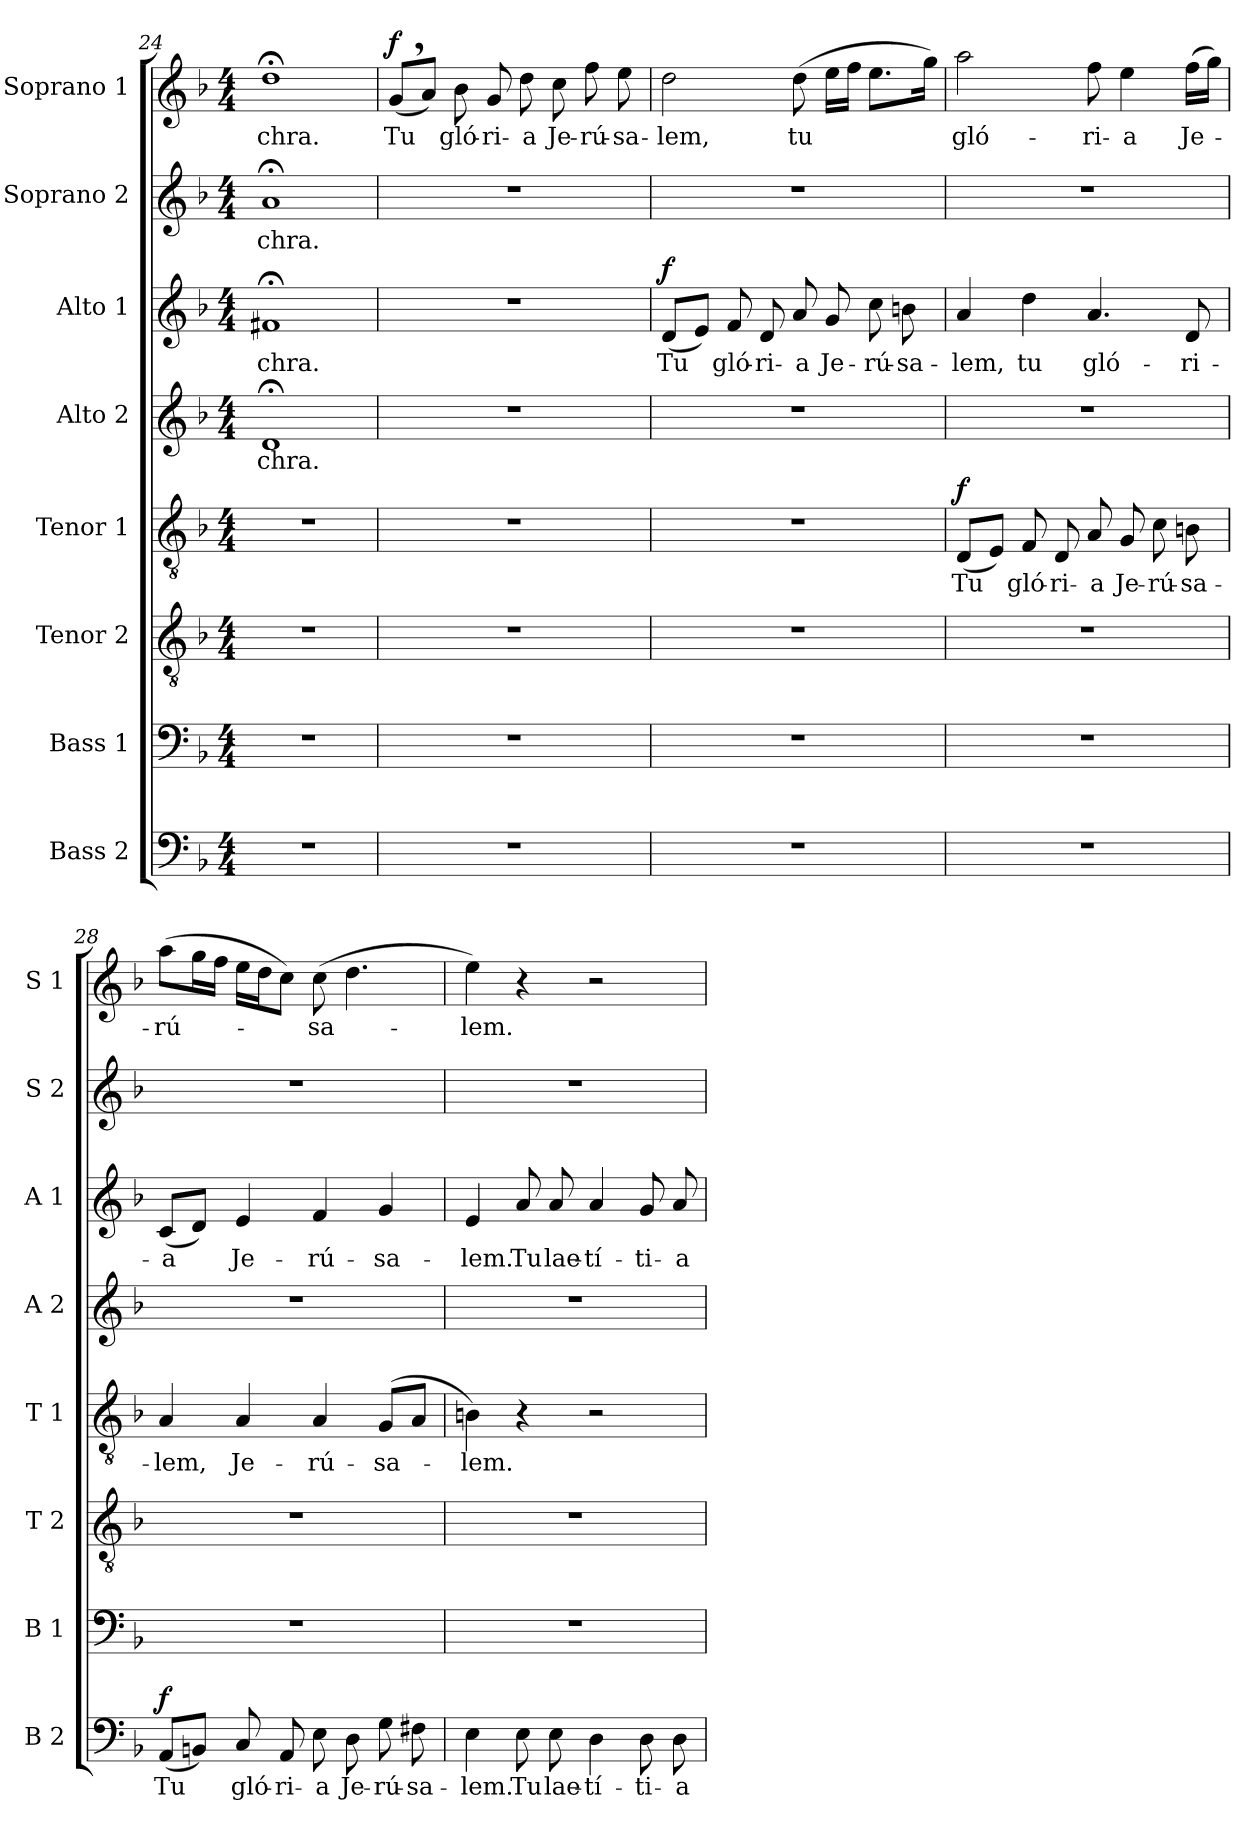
**kern	**text	**dynam	**kern	**kern	**kern	**text	**dynam	**kern	**text	**kern	**text	**dynam	**kern	**text	**kern	**text	**dynam
*part8	*part8	*part8	*part7	*part6	*part5	*part5	*part5	*part4	*part4	*part3	*part3	*part3	*part2	*part2	*part1	*part1	*part1
*staff8	*staff8	*staff8	*staff7	*staff6	*staff5	*staff5	*staff5	*staff4	*staff4	*staff3	*staff3	*staff3	*staff2	*staff2	*staff1	*staff1	*staff1
*I"Bass 2	*	*	*I"Bass 1	*I"Tenor 2	*I"Tenor 1	*	*	*I"Alto 2	*	*I"Alto 1	*	*	*I"Soprano 2	*	*I"Soprano 1	*	*
*I'B 2	*	*	*I'B 1	*I'T 2	*I'T 1	*	*	*I'A 2	*	*I'A 1	*	*	*I'S 2	*	*I'S 1	*	*
*clefF4	*	*	*clefF4	*clefGv2	*clefGv2	*	*	*clefG2	*	*clefG2	*	*	*clefG2	*	*clefG2	*	*
*k[b-]	*	*	*k[b-]	*k[b-]	*k[b-]	*	*	*k[b-]	*	*k[b-]	*	*	*k[b-]	*	*k[b-]	*	*
*d:	*	*	*d:	*d:	*d:	*	*	*d:	*	*d:	*	*	*d:	*	*d:	*	*
*M4/4	*	*	*M4/4	*M4/4	*M4/4	*	*	*M4/4	*	*M4/4	*	*	*M4/4	*	*M4/4	*	*
=24	=24	=24	=24	=24	=24	=24	=24	=24	=24	=24	=24	=24	=24	=24	=24	=24	=24
!	!	!	!	!	!	!	!	!	!LO:LY:b	!	!LO:LY:b	!	!	!LO:LY:b	!	!LO:LY:b	!
1r	.	.	1r	1r	1r	.	.	1d;<	-chra.	1f#X;<	-chra.	.	1a;<	-chra.	1dd;<	-chra.	.
=25	=25	=25	=25	=25	=25	=25	=25	=25	=25	=25	=25	=25	=25	=25	=25	=25	=25
!	!	!	!	!	!	!	!	!	!	!	!	!	!	!	!	!LO:LY:b	!LO:DY:a
1r	.	.	1r	1r	1r	.	.	1r	.	1r	.	.	1r	.	(<8g,>/L	Tu	f
.	.	.	.	.	.	.	.	.	.	.	.	.	.	.	8a/J)	.	.
!	!	!	!	!	!	!	!	!	!	!	!	!	!	!	!	!LO:LY:b	!
.	.	.	.	.	.	.	.	.	.	.	.	.	.	.	8b-\	gló-	.
!	!	!	!	!	!	!	!	!	!	!	!	!	!	!	!	!LO:LY:b	!
.	.	.	.	.	.	.	.	.	.	.	.	.	.	.	8g/	-ri-	.
!	!	!	!	!	!	!	!	!	!	!	!	!	!	!	!	!LO:LY:b	!
.	.	.	.	.	.	.	.	.	.	.	.	.	.	.	8dd\	-a	.
!	!	!	!	!	!	!	!	!	!	!	!	!	!	!	!	!LO:LY:b	!
.	.	.	.	.	.	.	.	.	.	.	.	.	.	.	8cc\	Je-	.
!	!	!	!	!	!	!	!	!	!	!	!	!	!	!	!	!LO:LY:b	!
.	.	.	.	.	.	.	.	.	.	.	.	.	.	.	8ff\	-rú-	.
!	!	!	!	!	!	!	!	!	!	!	!	!	!	!	!	!LO:LY:b	!
.	.	.	.	.	.	.	.	.	.	.	.	.	.	.	8ee\	-sa-	.
!!LO:PB:g=z
=26	=26	=26	=26	=26	=26	=26	=26	=26	=26	=26	=26	=26	=26	=26	=26	=26	=26
!	!	!	!	!	!	!	!	!	!	!	!LO:LY:b	!LO:DY:a	!	!	!	!LO:LY:b	!
1r	.	.	1r	1r	1r	.	.	1r	.	(<8d/L	Tu	f	1r	.	2dd\	-lem,	.
.	.	.	.	.	.	.	.	.	.	8e/J)	.	.	.	.	.	.	.
!	!	!	!	!	!	!	!	!	!	!	!LO:LY:b	!	!	!	!	!	!
.	.	.	.	.	.	.	.	.	.	8f/	gló-	.	.	.	.	.	.
!	!	!	!	!	!	!	!	!	!	!	!LO:LY:b	!	!	!	!	!	!
.	.	.	.	.	.	.	.	.	.	8d/	-ri-	.	.	.	.	.	.
!	!	!	!	!	!	!	!	!	!	!	!LO:LY:b	!	!	!	!	!LO:LY:b	!
.	.	.	.	.	.	.	.	.	.	8a/	-a	.	.	.	(>8dd\	tu	.
!	!	!	!	!	!	!	!	!	!	!	!LO:LY:b	!	!	!	!	!	!
.	.	.	.	.	.	.	.	.	.	8g/	Je-	.	.	.	16ee\LL	.	.
.	.	.	.	.	.	.	.	.	.	.	.	.	.	.	16ff\JJ	.	.
!	!	!	!	!	!	!	!	!	!	!	!LO:LY:b	!	!	!	!	!	!
.	.	.	.	.	.	.	.	.	.	8cc\	-rú-	.	.	.	8.ee\L	.	.
!	!	!	!	!	!	!	!	!	!	!	!LO:LY:b	!	!	!	!	!	!
.	.	.	.	.	.	.	.	.	.	8bn\	-sa-	.	.	.	.	.	.
.	.	.	.	.	.	.	.	.	.	.	.	.	.	.	16gg\Jk)	.	.
=27	=27	=27	=27	=27	=27	=27	=27	=27	=27	=27	=27	=27	=27	=27	=27	=27	=27
!	!	!	!	!	!	!LO:LY:b	!LO:DY:a	!	!	!	!LO:LY:b	!	!	!	!	!LO:LY:b	!
1r	.	.	1r	1r	(<8D/L	Tu	f	1r	.	4a/	-lem,	.	1r	.	2aa\	gló-	.
.	.	.	.	.	8E/J)	.	.	.	.	.	.	.	.	.	.	.	.
!	!	!	!	!	!	!LO:LY:b	!	!	!	!	!LO:LY:b	!	!	!	!	!	!
.	.	.	.	.	8F/	gló-	.	.	.	4dd\	tu	.	.	.	.	.	.
!	!	!	!	!	!	!LO:LY:b	!	!	!	!	!	!	!	!	!	!	!
.	.	.	.	.	8D/	-ri-	.	.	.	.	.	.	.	.	.	.	.
!	!	!	!	!	!	!LO:LY:b	!	!	!	!	!LO:LY:b	!	!	!	!	!LO:LY:b	!
.	.	.	.	.	8A/	-a	.	.	.	4.a/	gló-	.	.	.	8ff\	-ri-	.
!	!	!	!	!	!	!LO:LY:b	!	!	!	!	!	!	!	!	!	!LO:LY:b	!
.	.	.	.	.	8G/	Je-	.	.	.	.	.	.	.	.	4ee\	-a	.
!	!	!	!	!	!	!LO:LY:b	!	!	!	!	!	!	!	!	!	!	!
.	.	.	.	.	8c\	-rú-	.	.	.	.	.	.	.	.	.	.	.
!	!	!	!	!	!	!LO:LY:b	!	!	!	!	!LO:LY:b	!	!	!	!	!LO:LY:b	!
.	.	.	.	.	8Bn\	-sa-	.	.	.	8d/	-ri-	.	.	.	(>16ff\LL	Je-	.
.	.	.	.	.	.	.	.	.	.	.	.	.	.	.	16gg\JJ)	.	.
=28	=28	=28	=28	=28	=28	=28	=28	=28	=28	=28	=28	=28	=28	=28	=28	=28	=28
!	!LO:LY:b	!LO:DY:a	!	!	!	!LO:LY:b	!	!	!	!	!LO:LY:b	!	!	!	!	!LO:LY:b	!
(<8AA/L	Tu	f	1r	1r	4A/	-lem,	.	1r	.	(<8c/L	-a	.	1r	.	(>8aa\L	-rú-	.
8BBn/J)	.	.	.	.	.	.	.	.	.	8d/J)	.	.	.	.	16gg\L	.	.
.	.	.	.	.	.	.	.	.	.	.	.	.	.	.	16ff\JJ	.	.
!	!LO:LY:b	!	!	!	!	!LO:LY:b	!	!	!	!	!LO:LY:b	!	!	!	!	!	!
8C/	gló-	.	.	.	4A/	Je-	.	.	.	4e/	Je-	.	.	.	16ee\LL	.	.
.	.	.	.	.	.	.	.	.	.	.	.	.	.	.	16dd\J	.	.
!	!LO:LY:b	!	!	!	!	!	!	!	!	!	!	!	!	!	!	!	!
8AA/	-ri-	.	.	.	.	.	.	.	.	.	.	.	.	.	8cc\J)	.	.
!	!LO:LY:b	!	!	!	!	!LO:LY:b	!	!	!	!	!LO:LY:b	!	!	!	!	!LO:LY:b	!
8E\	-a	.	.	.	4A/	-rú-	.	.	.	4f/	-rú-	.	.	.	(>8cc\	-sa-	.
!	!LO:LY:b	!	!	!	!	!	!	!	!	!	!	!	!	!	!	!	!
8D\	Je-	.	.	.	.	.	.	.	.	.	.	.	.	.	4.dd\	.	.
!	!LO:LY:b	!	!	!	!	!LO:LY:b	!	!	!	!	!LO:LY:b	!	!	!	!	!	!
8G\	-rú-	.	.	.	(>8G/L	-sa-	.	.	.	4g/	-sa-	.	.	.	.	.	.
!	!LO:LY:b	!	!	!	!	!	!	!	!	!	!	!	!	!	!	!	!
8F#X\	-sa-	.	.	.	8A/J	.	.	.	.	.	.	.	.	.	.	.	.
!!LO:PB:g=z
=29	=29	=29	=29	=29	=29	=29	=29	=29	=29	=29	=29	=29	=29	=29	=29	=29	=29
!	!LO:LY:b	!	!	!	!	!LO:LY:b	!	!	!	!	!LO:LY:b	!	!	!	!	!LO:LY:b	!
4E\	-lem.	.	1r	1r	4Bn\)	-lem.	.	1r	.	4e/	-lem.	.	1r	.	4ee\)	-lem.	.
!	!LO:LY:b	!	!	!	!	!	!	!	!	!	!LO:LY:b	!	!	!	!	!	!
8E\	Tu	.	.	.	4r	.	.	.	.	8a/	Tu	.	.	.	4r	.	.
!	!LO:LY:b	!	!	!	!	!	!	!	!	!	!LO:LY:b	!	!	!	!	!	!
8E\	lae-	.	.	.	.	.	.	.	.	8a/	lae-	.	.	.	.	.	.
!	!LO:LY:b	!	!	!	!	!	!	!	!	!	!LO:LY:b	!	!	!	!	!	!
4D\	-tí-	.	.	.	2r	.	.	.	.	4a/	-tí-	.	.	.	2r	.	.
!	!LO:LY:b	!	!	!	!	!	!	!	!	!	!LO:LY:b	!	!	!	!	!	!
8D\	-ti-	.	.	.	.	.	.	.	.	8g/	-ti-	.	.	.	.	.	.
!	!LO:LY:b	!	!	!	!	!	!	!	!	!	!LO:LY:b	!	!	!	!	!	!
8D\	-a	.	.	.	.	.	.	.	.	8a/	-a	.	.	.	.	.	.
=	=	=	=	=	=	=	=	=	=	=	=	=	=	=	=	=	=
*-	*-	*-	*-	*-	*-	*-	*-	*-	*-	*-	*-	*-	*-	*-	*-	*-	*-
